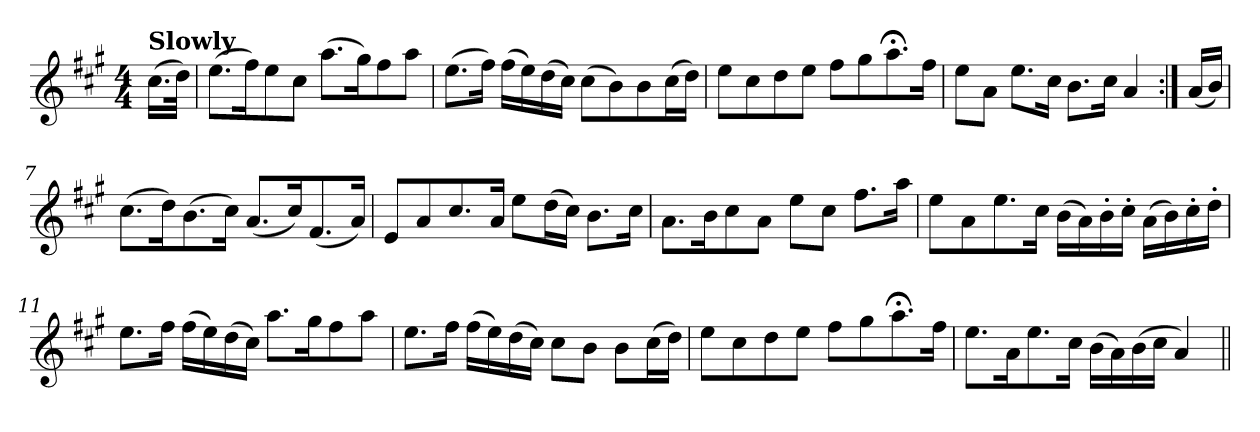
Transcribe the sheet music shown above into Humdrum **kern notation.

**kern
*part1
*staff1
*clefG2
*k[f#c#g#]
*A:
*M4/4
=1
!LO:TX:a:B:t=Slowly
(>16.cc#\LL
32dd\JJk)
=2
(>8.ee\L
16ff#\K)
8ee\
8cc#\J
(>8.aa\L
16gg#\K)
8ff#\
8aa\J
=3
(>8.ee\L
16ff#\Jk)
(>16ff#\LL
16ee\)
(>16dd\
16cc#\JJ)
(>8cc#\L
8b\)
8b\
(>16cc#\L
16dd\JJ)
=4
8ee\L
8cc#\
8dd\
8ee\J
8ff#\L
8gg#\
8.aa;<\
16ff#\Jk
=5
8ee\L
8a\J
8.ee\L
16cc#\Jk
8.b\L
16cc#\Jk
4a/
=6:|!
(<16a/LL
16b/JJ)
!!LO:LB:g=z
=7
(>8.cc#\L
16dd\K)
(>8.b\
16cc#\Jk)
(<8.a/L
16cc#/K)
(<8.f#/
16a/Jk)
=8
8e/L
8a/
8.cc#/
16a/Jk
8ee\L
(>16dd\L
16cc#\JJ)
8.b\L
16cc#\Jk
=9
8.a\L
16b\K
8cc#\
8a\J
8ee\L
8cc#\J
8.ff#\L
16aa\Jk
=10
8ee\L
8a\
8.ee\
16cc#\Jk
(>16b\LL
16a\)
16b'\
16cc#'\JJ
(>16a\LL
16b\)
16cc#'\
16dd'\JJ
!!LO:LB:g=z
=11
8.ee\L
16ff#\Jk
(>16ff#\LL
16ee\)
(>16dd\
16cc#\JJ)
8.aa\L
16gg#\K
8ff#\
8aa\J
=12
8.ee\L
16ff#\Jk
(>16ff#\LL
16ee\)
(>16dd\
16cc#\JJ)
8cc#\L
8b\J
8b\L
(>16cc#\L
16dd\JJ)
=13
8ee\L
8cc#\
8dd\
8ee\J
8ff#\L
8gg#\
8.aa;<\
16ff#\Jk
=14
8.ee\L
16a\K
8.ee\
16cc#\Jk
(>16b\LL
16a\)
(>16b\
16cc#\JJ
4a/)
=||
*-
